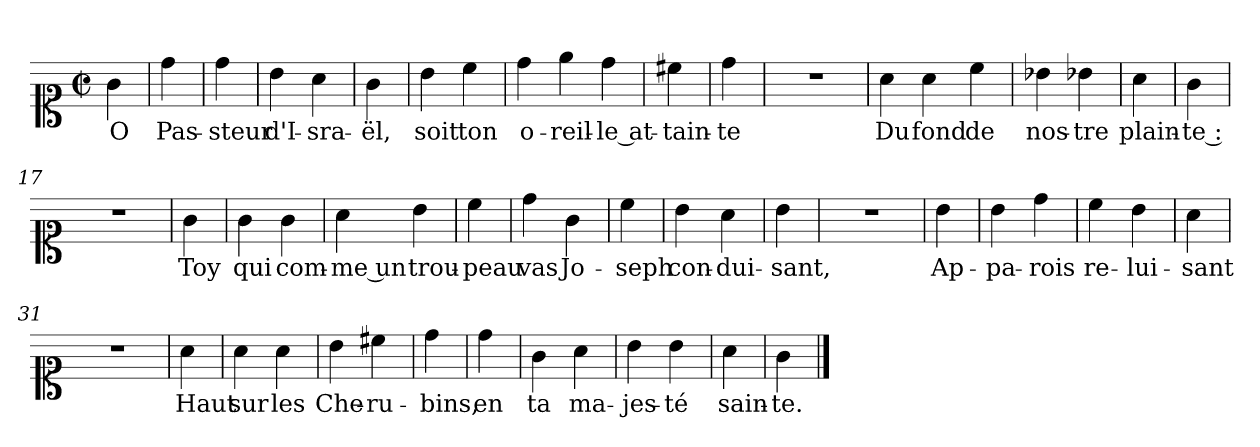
**kern	**text
*part1	*part1
*staff1	*staff1
*clefC1	*
*k[]	*
*C:	*
*M2/2	*
*met(c|)	*
=1	=1
4g	O
=2	=2
4dd	Pas-
=3	=3
4dd	-steur
=4	=4
4b	d'I-
4a	-sra-
=5	=5
4g	-ël,
=6	=6
4b	soit
4cc	ton
=7	=7
4dd	o-
4ee	-reil-
4dd	-le at-
=9	=9
4cc#X	-tain-
=10	=10
4dd	-te
=11	=11
1r	.
=12	=12
4a	Du
4a	fond
4cc	de
=14	=14
4b-X	nos-
4b-X	-tre
=15	=15
4a	plain-
=16	=16
4g	-te :
=17	=17
1r	.
=18	=18
4g	Toy
=19	=19
4g	qui
4g	com-
=20	=20
4a	-me un
4b	trou-
=21	=21
4cc	-peau
=22	=22
4dd	vas
4g	Jo-
=23	=23
4cc	-seph
=24	=24
4b	con-
4a	-dui-
=25	=25
4b	-sant,
=26	=26
1r	.
=27	=27
4b	Ap-
=28	=28
4b	-pa-
4dd	-rois
=29	=29
4cc	re-
4b	-lui-
=30	=30
4a	-sant
=31	=31
1r	.
=32	=32
4a	Haut
=33	=33
4a	sur
4a	les
=34	=34
4b	Che-
4cc#X	-ru-
=35	=35
4dd	-bins,
=36	=36
4dd	en
=37	=37
4g	ta
4a	ma-
=38	=38
4b	-jes-
4b	-té
=39	=39
4a	sain-
=40	=40
4g	-te.
==	==
*-	*-
